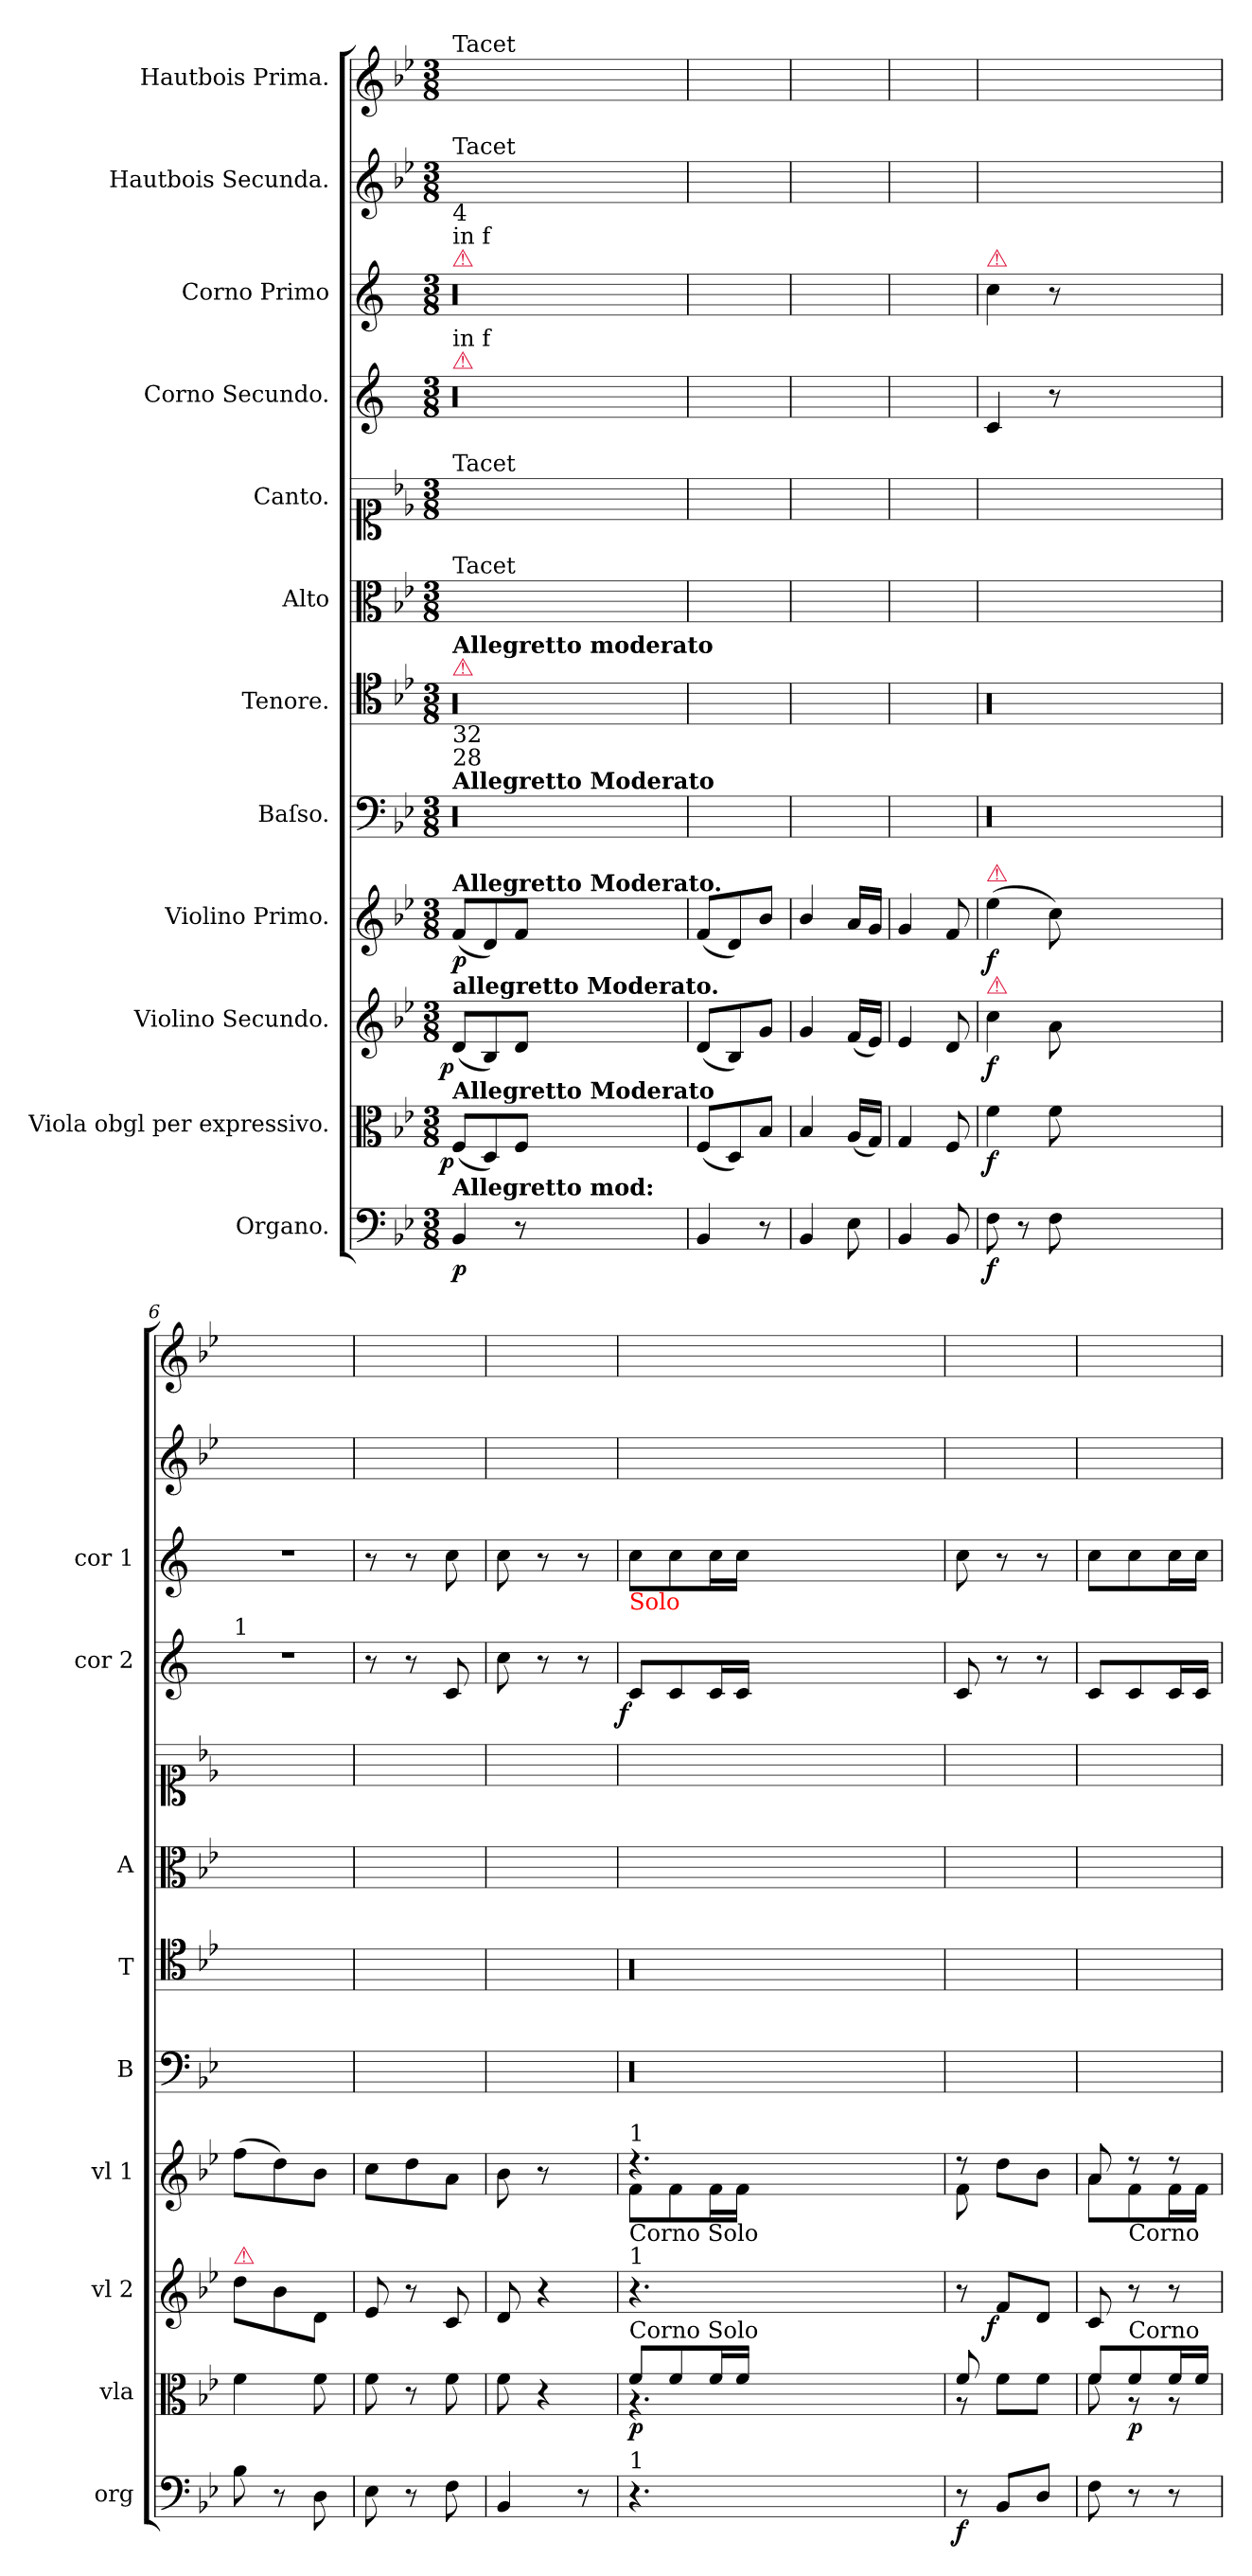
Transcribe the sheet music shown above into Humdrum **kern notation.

**kern	**dynam	**kern	**dynam	**kern	**dynam	**kern	**dynam	**kern	**kern	**kern	**kern	**kern	**dynam	**kern	**dynam	**kern	**kern
*part12	*part12	*part11	*part11	*part10	*part10	*part9	*part9	*part8	*part7	*part6	*part5	*part4	*part4	*part3	*part3	*part2	*part1
*staff12	*staff12	*staff11	*staff11	*staff10	*staff10	*staff9	*staff9	*staff8	*staff7	*staff6	*staff5	*staff4	*staff4	*staff3	*staff3	*staff2	*staff1
*I"Organo.	*	*I"Viola obgl per expressivo.	*	*I"Violino Secundo.	*	*I"Violino Primo.	*	*I"Baſso.	*I"Tenore.	*I"Alto	*I"Canto.	*I"Corno Secundo.	*	*I"Corno Primo	*	*I"Hautbois Secunda.	*I"Hautbois Prima.
*I'org	*	*I'vla	*	*I'vl 2	*	*I'vl 1	*	*I'B	*I'T	*I'A	*	*I'cor 2	*	*I'cor 1	*	*	*
*clefF4	*	*clefC3	*	*clefG2	*	*clefG2	*	*clefF4	*clefC4	*clefC3	*clefC1	*clefG2	*	*clefG2	*	*clefG2	*clefG2
*	*	*	*	*	*	*	*	*	*	*	*	*ITrd4c7	*	*ITrd4c7	*	*	*
*k[b-e-]	*	*k[b-e-]	*	*k[b-e-]	*	*k[b-e-]	*	*k[b-e-]	*k[b-e-]	*k[b-e-]	*k[b-e-]	*k[b-]	*	*k[b-]	*	*k[b-e-]	*k[b-e-]
*B-:	*	*B-:	*	*B-:	*	*B-:	*	*B-:	*B-:	*B-:	*B-:	*	*	*	*	*B-:	*B-:
*M3/8	*	*M3/8	*	*M3/8	*	*M3/8	*	*M3/8	*M3/8	*M3/8	*M3/8	*M3/8	*	*M3/8	*	*M3/8	*M3/8
=1	=1	=1	=1	=1	=1	=1	=1	=1	=1	=1	=1	=1	=1	=1	=1	=1	=1
!	!	!	!	!	!	!	!	!	!	!	!	!	!	!	!	!	!LO:TX:a:t=Tacet
!	!	!	!	!	!	!	!	!	!	!	!	!	!	!	!	!LO:TX:a:t=Tacet	!
!	!	!	!	!	!	!	!	!	!	!	!	!	!	!LO:TX:a:color=crimson:t=⚠	!	!	!
!	!	!	!	!	!	!	!	!	!	!	!	!	!	!LO:TX:a:t=in f	!	!	!
!	!	!	!	!	!	!	!	!	!	!	!	!	!	!LO:TX:a:t=4	!	!	!
!	!	!	!	!	!	!	!	!	!	!	!	!LO:TX:a:color=crimson:t=⚠	!	!	!	!	!
!	!	!	!	!	!	!	!	!	!	!	!	!LO:TX:a:t=in f	!	!	!	!	!
!	!	!	!	!	!	!	!	!	!	!	!LO:TX:a:t=Tacet	!	!	!	!	!	!
!	!	!	!	!	!	!	!	!	!	!LO:TX:a:t=Tacet	!	!	!	!	!	!	!
!	!	!	!	!	!	!	!	!	!LO:TX:a:color=crimson:t=⚠	!	!	!	!	!	!	!	!
!	!	!	!	!	!	!	!	!	!LO:TX:b:t=32	!	!	!	!	!	!	!	!
!	!	!	!	!	!	!	!	!	!LO:TX:a:B:t=Allegretto moderato	!	!	!	!	!	!	!	!
!	!	!	!	!	!	!	!	!LO:TX:a:B:t=Allegretto Moderato	!	!	!	!	!	!	!	!	!
!	!	!	!	!	!	!	!	!LO:TX:a:t=28	!	!	!	!	!	!	!	!	!
!	!	!	!	!	!	!LO:TX:a:B:t=Allegretto Moderato.	!	!	!	!	!	!	!	!	!	!	!
!	!	!	!	!LO:TX:a:B:t=allegretto Moderato.	!	!	!	!	!	!	!	!	!	!	!	!	!
!	!	!LO:TX:a:B:t=Allegretto Moderato	!	!	!	!	!	!	!	!	!	!	!	!	!	!	!
!LO:TX:a:B:t=Allegretto mod&colon;	!	!	!	!	!	!	!	!	!	!	!	!	!	!	!	!	!
!	!	!	!LO:DY:rj	!	!LO:DY:rj	!	!	!LO:N:vis=00	!LO:N:vis=00	!	!	!LO:N:vis=00	!	!LO:N:vis=00	!	!	!
4BB-/	p	(8F/L	p	(8d/L	p	(8f/L	p	1.r	1.r	4.ryy	4.ryy	1.r	.	1.r	.	4.ryy	4.ryy
.	.	8D/)	.	8B-/)	.	8d/)	.	.	.	.	.	.	.	.	.	.	.
8r	.	8F/J	.	8d/J	.	8f/J	.	.	.	.	.	.	.	.	.	.	.
1ryy	.	1ryy	.	1ryy	.	1ryy	.	.	.	1ryy	1ryy	.	.	.	.	1ryy	1ryy
8ryy	.	8ryy	.	8ryy	.	8ryy	.	.	.	8ryy	8ryy	.	.	.	.	8ryy	8ryy
=2	=2	=2	=2	=2	=2	=2	=2	=2	=2	=2	=2	=2	=2	=2	=2	=2	=2
4BB-/	.	(8F/L	.	(8d/L	.	(8f/L	.	4.ryy	4.ryy	4.ryy	4.ryy	4.ryy	.	4.ryy	.	4.ryy	4.ryy
.	.	8D/)	.	8B-/)	.	8d/)	.	.	.	.	.	.	.	.	.	.	.
8r	.	8B-/J	.	8g/J	.	8b-/J	.	.	.	.	.	.	.	.	.	.	.
=3	=3	=3	=3	=3	=3	=3	=3	=3	=3	=3	=3	=3	=3	=3	=3	=3	=3
4BB-/	.	4B-/	.	4g/	.	4b-/	.	4.ryy	4.ryy	4.ryy	4.ryy	4.ryy	.	4.ryy	.	4.ryy	4.ryy
8E-\	.	(16A/LL	.	(16f/LL	.	16a/LL	.	.	.	.	.	.	.	.	.	.	.
.	.	16G/JJ)	.	16e-/JJ)	.	16g/JJ	.	.	.	.	.	.	.	.	.	.	.
=4	=4	=4	=4	=4	=4	=4	=4	=4	=4	=4	=4	=4	=4	=4	=4	=4	=4
4BB-/	.	4G/	.	4e-/	.	4g/	.	4.ryy	4.ryy	4.ryy	4.ryy	4.ryy	.	4.ryy	.	4.ryy	4.ryy
8BB-/	.	8F/	.	8d/	.	8f/	.	.	.	.	.	.	.	.	.	.	.
=5	=5	=5	=5	=5	=5	=5	=5	=5	=5	=5	=5	=5	=5	=5	=5	=5	=5
!	!	!	!	!	!	!	!	!	!	!	!	!	!	!LO:TX:a:color=crimson:t=⚠	!	!	!
!	!	!	!	!	!	!LO:TX:a:color=crimson:t=⚠	!	!	!	!	!	!	!	!	!	!	!
!	!	!	!	!LO:TX:a:color=crimson:t=⚠	!	!	!	!	!	!	!	!	!	!	!	!	!
!	!	!	!	!	!	!	!	!LO:N:vis=00	!LO:N:vis=00	!	!	!	!	!	!	!	!
8F\	f	4f\	f	4cc\	f	(4ee-\	f	1.r	1.r	4.ryy	4.ryy	4F/	.	4f\	.	4.ryy	4.ryy
8r	.	.	.	.	.	.	.	.	.	.	.	.	.	.	.	.	.
8F\	.	8f\	.	8a\	.	8cc\)	.	.	.	.	.	8r	.	8r	.	.	.
1ryy	.	1ryy	.	1ryy	.	1ryy	.	.	.	1ryy	1ryy	1ryy	.	1ryy	.	1ryy	1ryy
8ryy	.	8ryy	.	8ryy	.	8ryy	.	.	.	8ryy	8ryy	8ryy	.	8ryy	.	8ryy	8ryy
=6	=6	=6	=6	=6	=6	=6	=6	=6	=6	=6	=6	=6	=6	=6	=6	=6	=6
!	!	!	!	!	!	!	!	!	!	!	!	!LO:TX:a:t=1	!	!	!	!	!
!	!	!	!	!LO:TX:a:color=crimson:t=⚠	!	!	!	!	!	!	!	!	!	!	!	!	!
8B-\	.	4f\	.	8dd\L	.	(8ff\L	.	4.ryy	4.ryy	4.ryy	4.ryy	4.r	.	4.r	.	4.ryy	4.ryy
8r	.	.	.	8b-\	.	8dd\)	.	.	.	.	.	.	.	.	.	.	.
8D\	.	8f\	.	8d/J	.	8b-\J	.	.	.	.	.	.	.	.	.	.	.
=7	=7	=7	=7	=7	=7	=7	=7	=7	=7	=7	=7	=7	=7	=7	=7	=7	=7
8E-\	.	8f\	.	8e-/	.	8cc\L	.	4.ryy	4.ryy	4.ryy	4.ryy	8r	.	8r	.	4.ryy	4.ryy
8r	.	8r	.	8r	.	8dd\	.	.	.	.	.	8r	.	8r	.	.	.
8F\	.	8f\	.	8c/	.	8a\J	.	.	.	.	.	8F/	.	8f\	.	.	.
=8	=8	=8	=8	=8	=8	=8	=8	=8	=8	=8	=8	=8	=8	=8	=8	=8	=8
4BB-/	.	8f\	.	8d/	.	8b-\	.	4.ryy	4.ryy	4.ryy	4.ryy	8f\	.	8f\	.	4.ryy	4.ryy
!	!	!	!	!	!	!LO:N:vis=8	!	!	!	!	!	!	!	!	!	!	!
.	.	4r	.	4r	.	4r	.	.	.	.	.	8r	.	8r	.	.	.
8r	.	.	.	.	.	.	.	.	.	.	.	8r	.	8r	.	.	.
=9	=9	=9	=9	=9	=9	=9	=9	=9	=9	=9	=9	=9	=9	=9	=9	=9	=9
*	*	*^	*	*	*	*^	*	*	*	*	*	*	*	*	*	*	*
!	!	!	!	!	!	!	!	!	!	!	!	!	!	!	!	!LO:TX:b:color=red:t=Solo	!	!	!
!	!	!	!	!	!	!	!LO:TX:b:t=Corno Solo	!	!	!	!	!	!	!	!	!	!	!	!
!	!	!	!	!	!	!	!LO:TX:a:t=1	!	!	!	!	!	!	!	!	!	!	!	!
!	!	!	!	!	!LO:TX:a:t=1	!	!	!	!	!	!	!	!	!	!	!	!	!	!
!	!	!LO:TX:a:t=Corno Solo	!	!	!	!	!	!	!	!	!	!	!	!	!	!	!	!	!
!LO:TX:a:t=1	!	!	!	!	!	!	!	!	!	!	!	!	!	!	!	!	!	!	!
!	!	!	!	!	!	!	!	!	!	!LO:N:vis=00	!LO:N:vis=00	!	!	!	!LO:DY:rj	!	!LO:DY:rj	!	!
4.r	.	8f!/L	4.r	p	4.r	.	4.r	8f!\L	.	1.r	1.r	4.ryy	4.ryy	8F/L	f	8f\L	fort	4.ryy	4.ryy
.	.	8f!/	.	.	.	.	.	8f!\	.	.	.	.	.	8F/	.	8f\	.	.	.
.	.	16f!/L	.	.	.	.	.	16f!\L	.	.	.	.	.	16F/L	.	16f\L	.	.	.
.	.	16f!/JJ	.	.	.	.	.	16f!\JJ	.	.	.	.	.	16F/JJ	.	16f\JJ	.	.	.
1ryy	.	1ryy	1ryy	.	1ryy	.	1ryy	1ryy	.	.	.	1ryy	1ryy	1ryy	.	1ryy	.	1ryy	1ryy
8ryy	.	8ryy	8ryy	.	8ryy	.	8ryy	8ryy	.	.	.	8ryy	8ryy	8ryy	.	8ryy	.	8ryy	8ryy
=10	=10	=10	=10	=10	=10	=10	=10	=10	=10	=10	=10	=10	=10	=10	=10	=10	=10	=10	=10
8r	f	8f!/	8rA	.	8r	.	8rdd	8f!\	.	4.ryy	4.ryy	4.ryy	4.ryy	8F/	.	8f\	.	4.ryy	4.ryy
!	!	!	!	!	!	!LO:DY:rj	!	!	!LO:DY:b	!	!	!	!	!	!	!	!	!	!
8BB-/L	.	4ryy	8f\L	forto	8f/L	f	8dd\L	4ryy	forto	.	.	.	.	8r	.	8r	.	.	.
8D/J	.	.	8f\J	.	8d/J	.	8b-\J	.	.	.	.	.	.	8r	.	8r	.	.	.
=11	=11	=11	=11	=11	=11	=11	=11	=11	=11	=11	=11	=11	=11	=11	=11	=11	=11	=11	=11
8F\	.	8f!/L	8f\	.	8c/	.	8a/	8a!\L	.	4.ryy	4.ryy	4.ryy	4.ryy	8F/L	.	8f\L	.	4.ryy	4.ryy
!	!	!	!	!	!	!	!LO:TX:b:t=Corno	!	!	!	!	!	!	!	!	!	!	!	!
!	!	!LO:TX:a:t=Corno	!	!	!	!	!	!	!	!	!	!	!	!	!	!	!	!	!
8r	.	8f!/	8rA	p	8r	.	8rdd	8f!\	.	.	.	.	.	8F/	.	8f\	.	.	.
8r	.	16f!/L	8rA	.	8r	.	8rdd	16f!\L	.	.	.	.	.	16F/L	.	16f\L	.	.	.
.	.	16f!/JJ	.	.	.	.	.	16f!\JJ	.	.	.	.	.	16F/JJ	.	16f\JJ	.	.	.
*	*	*v	*v	*	*	*	*v	*v	*	*	*	*	*	*	*	*	*	*	*
=	=	=	=	=	=	=	=	=	=	=	=	=	=	=	=	=	=
*-	*-	*-	*-	*-	*-	*-	*-	*-	*-	*-	*-	*-	*-	*-	*-	*-	*-
